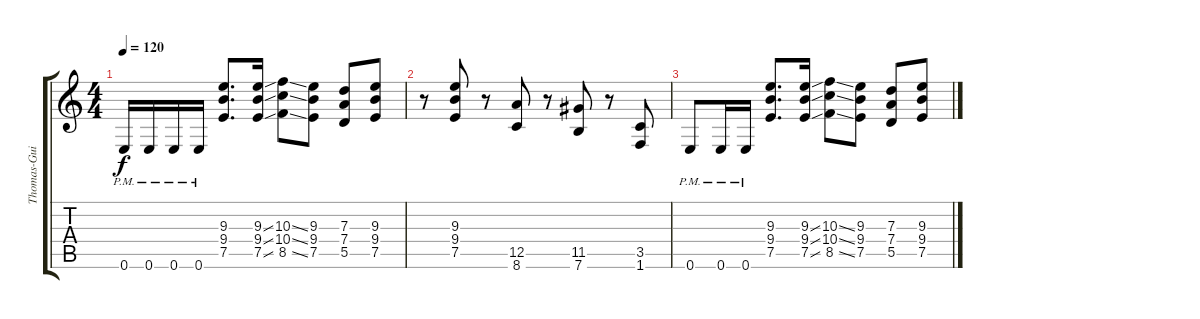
\track ("Thomas-Guitar" "Thomas-Gui") {instrument distortionguitar}
\staff {score tabs}
\tuning (E4 B3 G3 D3 A2 E2) {hide}
\ts (4 4)
\tempo 120
\clef g2
\ks c
0.6{pm}.16{dy f} 0.6{pm}.16 0.6{pm}.16 0.6{pm}.16 (9.3 9.4 7.5).8{d} (9.3{ss} 9.4{ss} 7.5{ss}).16 (10.3{ss} 10.4{ss} 8.5{ss}).8 (9.3 9.4 7.5).8 (7.3 7.4 5.5).8 (9.3 9.4 7.5).8 |
r.8 (9.3 9.4 7.5).8 r.8 (12.5 8.6).8 r.8 (11.5 7.6).8 r.8 (3.5 1.6).8 |
0.6{pm}.8 0.6{pm}.16 0.6{pm}.16 (9.3 9.4 7.5).8{d} (9.3{ss} 9.4{ss} 7.5{ss}).16 (10.3{ss} 10.4{ss} 8.5{ss}).8 (9.3 9.4 7.5).8 (7.3 7.4 5.5).8 (9.3 9.4 7.5).8
